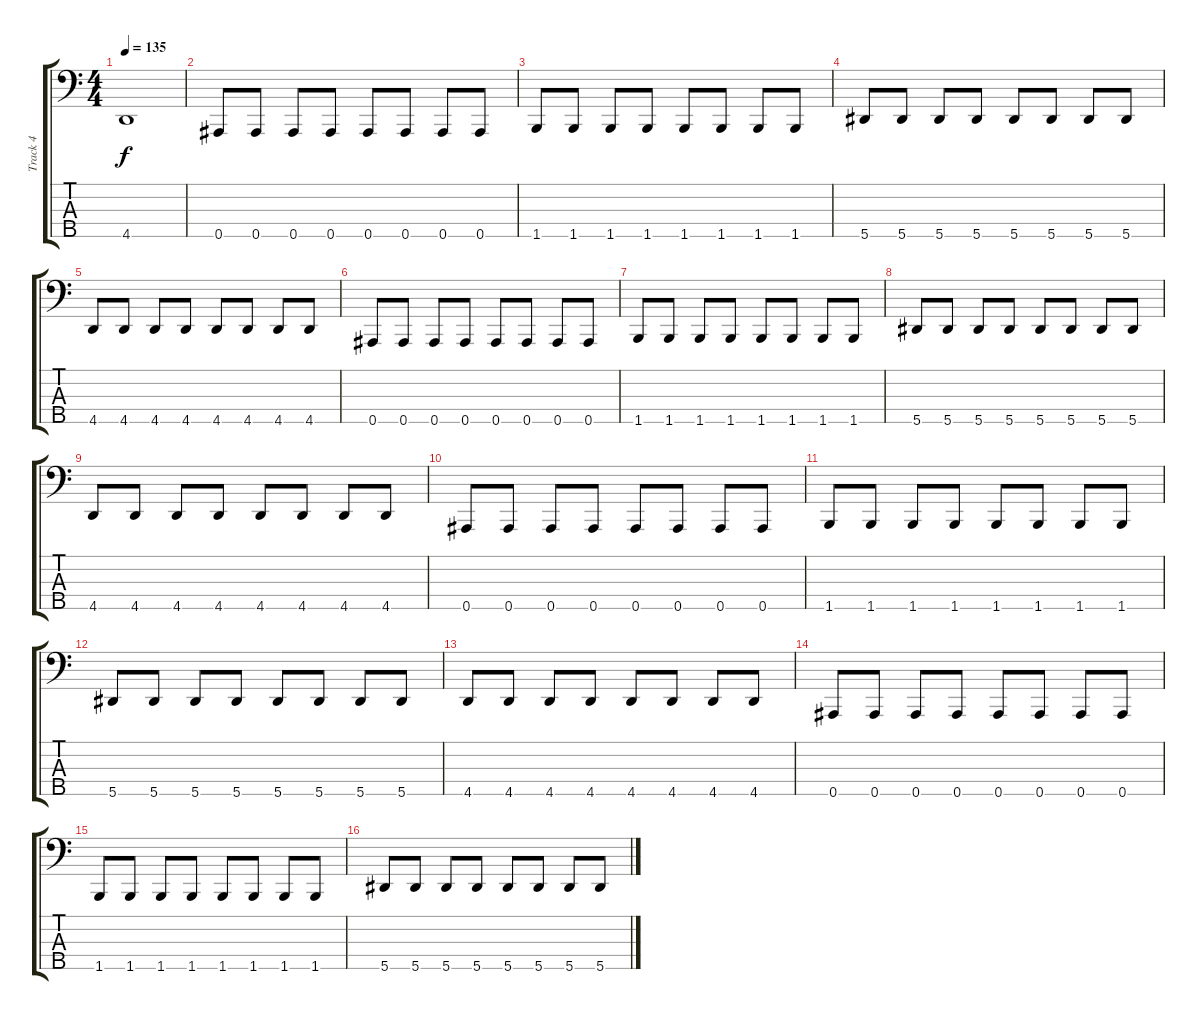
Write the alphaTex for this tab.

\track ("Track 4" "Track 4") {instrument electricbassfinger}
\staff {score tabs}
\tuning (Ab2 Eb2 Bb1 F1 Bb0) {hide}
\ts (4 4)
\tempo 135
\clef f4
\ks c
4.5.1{dy f} |
0.5.8 0.5.8 0.5.8 0.5.8 0.5.8 0.5.8 0.5.8 0.5.8 |
1.5.8 1.5.8 1.5.8 1.5.8 1.5.8 1.5.8 1.5.8 1.5.8 |
5.5.8 5.5.8 5.5.8 5.5.8 5.5.8 5.5.8 5.5.8 5.5.8 |
4.5.8 4.5.8 4.5.8 4.5.8 4.5.8 4.5.8 4.5.8 4.5.8 |
0.5.8 0.5.8 0.5.8 0.5.8 0.5.8 0.5.8 0.5.8 0.5.8 |
1.5.8 1.5.8 1.5.8 1.5.8 1.5.8 1.5.8 1.5.8 1.5.8 |
5.5.8 5.5.8 5.5.8 5.5.8 5.5.8 5.5.8 5.5.8 5.5.8 |
4.5.8 4.5.8 4.5.8 4.5.8 4.5.8 4.5.8 4.5.8 4.5.8 |
0.5.8 0.5.8 0.5.8 0.5.8 0.5.8 0.5.8 0.5.8 0.5.8 |
1.5.8 1.5.8 1.5.8 1.5.8 1.5.8 1.5.8 1.5.8 1.5.8 |
5.5.8 5.5.8 5.5.8 5.5.8 5.5.8 5.5.8 5.5.8 5.5.8 |
4.5.8 4.5.8 4.5.8 4.5.8 4.5.8 4.5.8 4.5.8 4.5.8 |
0.5.8 0.5.8 0.5.8 0.5.8 0.5.8 0.5.8 0.5.8 0.5.8 |
1.5.8 1.5.8 1.5.8 1.5.8 1.5.8 1.5.8 1.5.8 1.5.8 |
5.5.8 5.5.8 5.5.8 5.5.8 5.5.8 5.5.8 5.5.8 5.5.8
